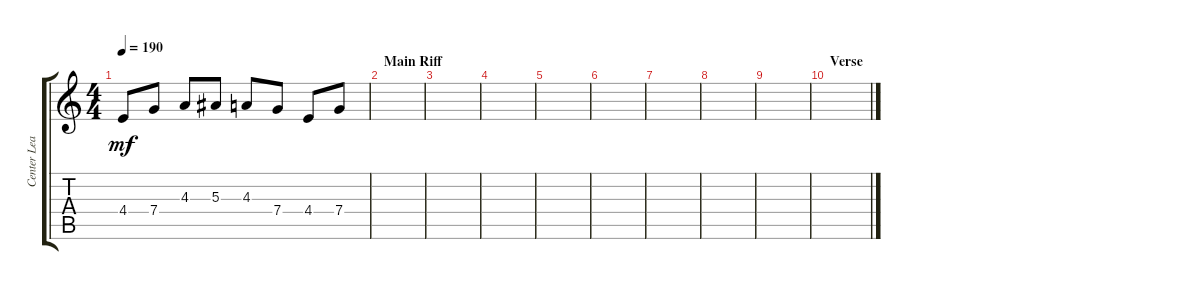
\track ("Center Lead 2" "Center Lea") {instrument distortionguitar}
\staff {score tabs}
\tuning (D4 A3 F3 C3 G2 C2) {hide}
\ts (4 4)
\tempo 190
\clef g2
\ks aminor
4.4.8{dy mf} 7.4.8 4.3.8 5.3.8 4.3.8 7.4.8 4.4.8 7.4.8 |
\section ("" "Main Riff")
|
|
|
|
|
|
|
|
\section ("" "Verse")
